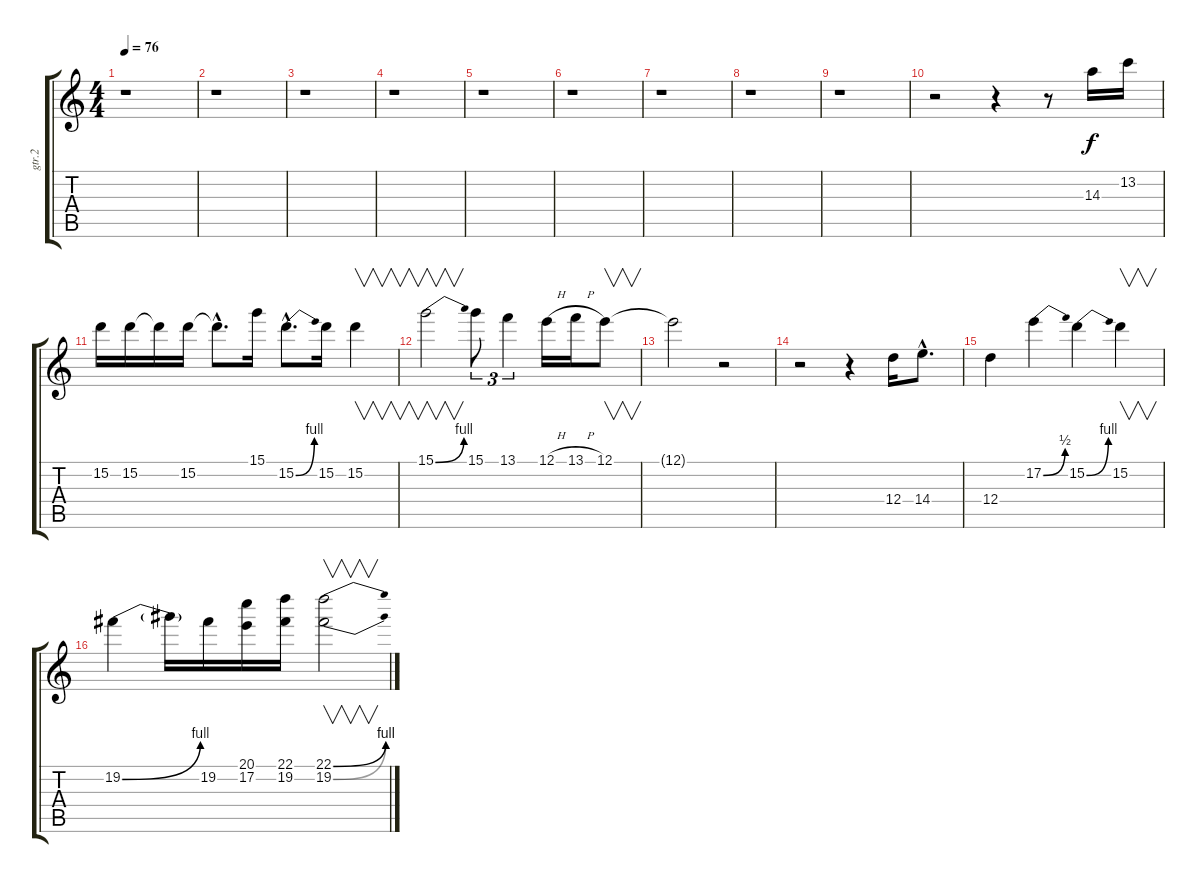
\track ("gtr.2" "gtr.2") {instrument acousticguitarsteel}
\staff {score tabs}
\tuning (E4 B3 G3 D3 A2 E2) {hide}
\ts (4 4)
\tempo 76
\clef g2
\ks c
r.1{dy f} |
r.1 |
r.1 |
r.1 |
r.1 |
r.1 |
r.1 |
r.1 |
r.1 |
r.2{instrument overdrivenguitar} r.4 r.8 14.3.16 13.2.16 |
15.2.16 15.2.16 15.2{t}.16 15.2.16 15.2{hac t}.8{d} 15.1.16 15.2{be (bend 0 0 60 4) hac}.8{d} 15.2.16 15.2.4{v} |
15.1{be (bend 0 0 60 4)}.2{v} 15.1.8{tu (3 2)} 13.1.4{tu (3 2)} 12.1{h}.16 13.1{h}.16 12.1.8{v} |
12.1{t}.2 r.2 |
r.2 r.4 12.4.16 14.4{hac}.8{d} |
12.4.4 17.2{be (bend 0 0 60 2)}.4 15.2{be (bend 0 0 60 4)}.4 15.2.4{v} |
19.2{be (bend 0 0 60 4)}.4 19.2{t}.16 19.2.16 (20.1 17.2).16 (22.1 19.2).16 (22.1{be (bend 0 0 60 4)} 19.2{be (bend 0 0 60 4)}).2{v}
